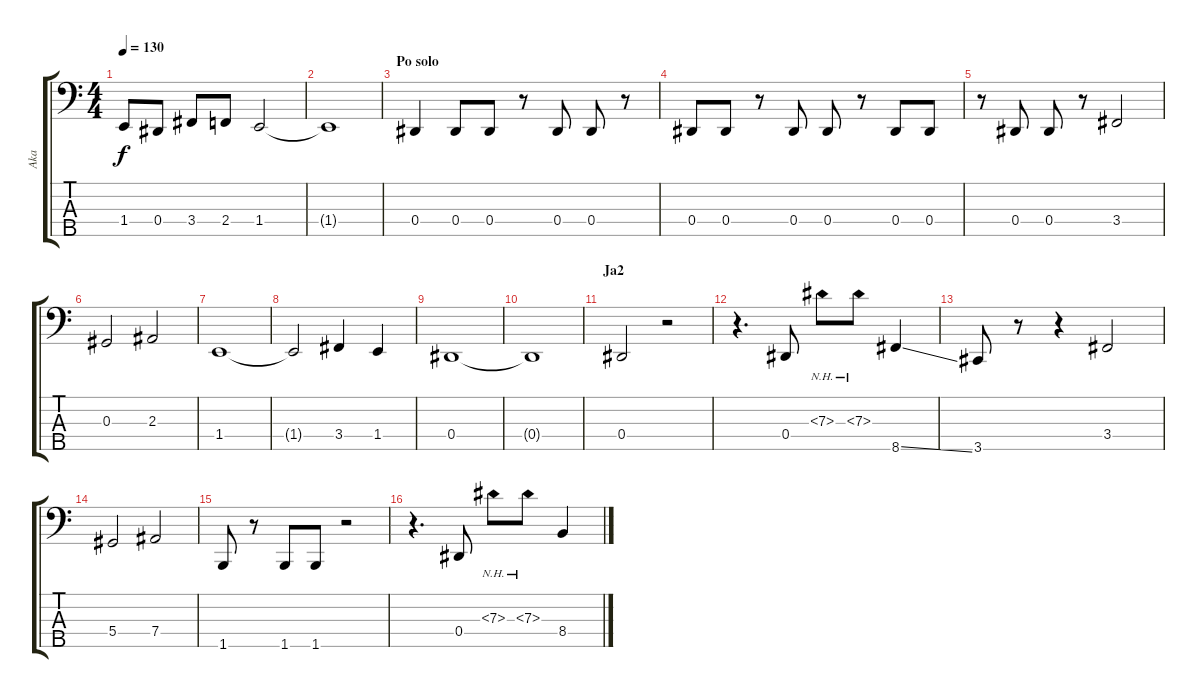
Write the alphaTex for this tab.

\track ("Aka" "Aka") {instrument electricbasspick}
\staff {score tabs}
\tuning (Gb2 Db2 Ab1 Eb1 Bb0) {hide}
\ts (4 4)
\tempo 130
\clef f4
\ks c
1.4.8{dy f} 0.4.8 3.4.8 2.4.8 1.4.2 |
1.4{t}.1 |
\section ("" "Po solo")
0.4.4 0.4.8 0.4.8 r.8 0.4.8 0.4.8 r.8 |
0.4.8 0.4.8 r.8 0.4.8 0.4.8 r.8 0.4.8 0.4.8 |
r.8 0.4.8 0.4.8 r.8 3.4.2 |
0.3.2 2.3.2 |
1.4.1 |
1.4{t}.2 3.4.4 1.4.4 |
0.4.1 |
0.4{t}.1 |
\section ("" "Ja2")
0.4.2 r.2 |
r.4{d} 0.4.8 7.3{nh}.8{instrument acousticbass} 7.3{nh}.8 8.5{ss}.4{instrument electricbasspick} |
3.5.8 r.8 r.4 3.4.2 |
5.4.2 7.4.2 |
1.5.8 r.8 1.5.8 1.5.8 r.2 |
r.4{d} 0.4.8 7.3{nh}.8{instrument acousticbass} 7.3{nh}.8 8.4.4{instrument electricbasspick}
